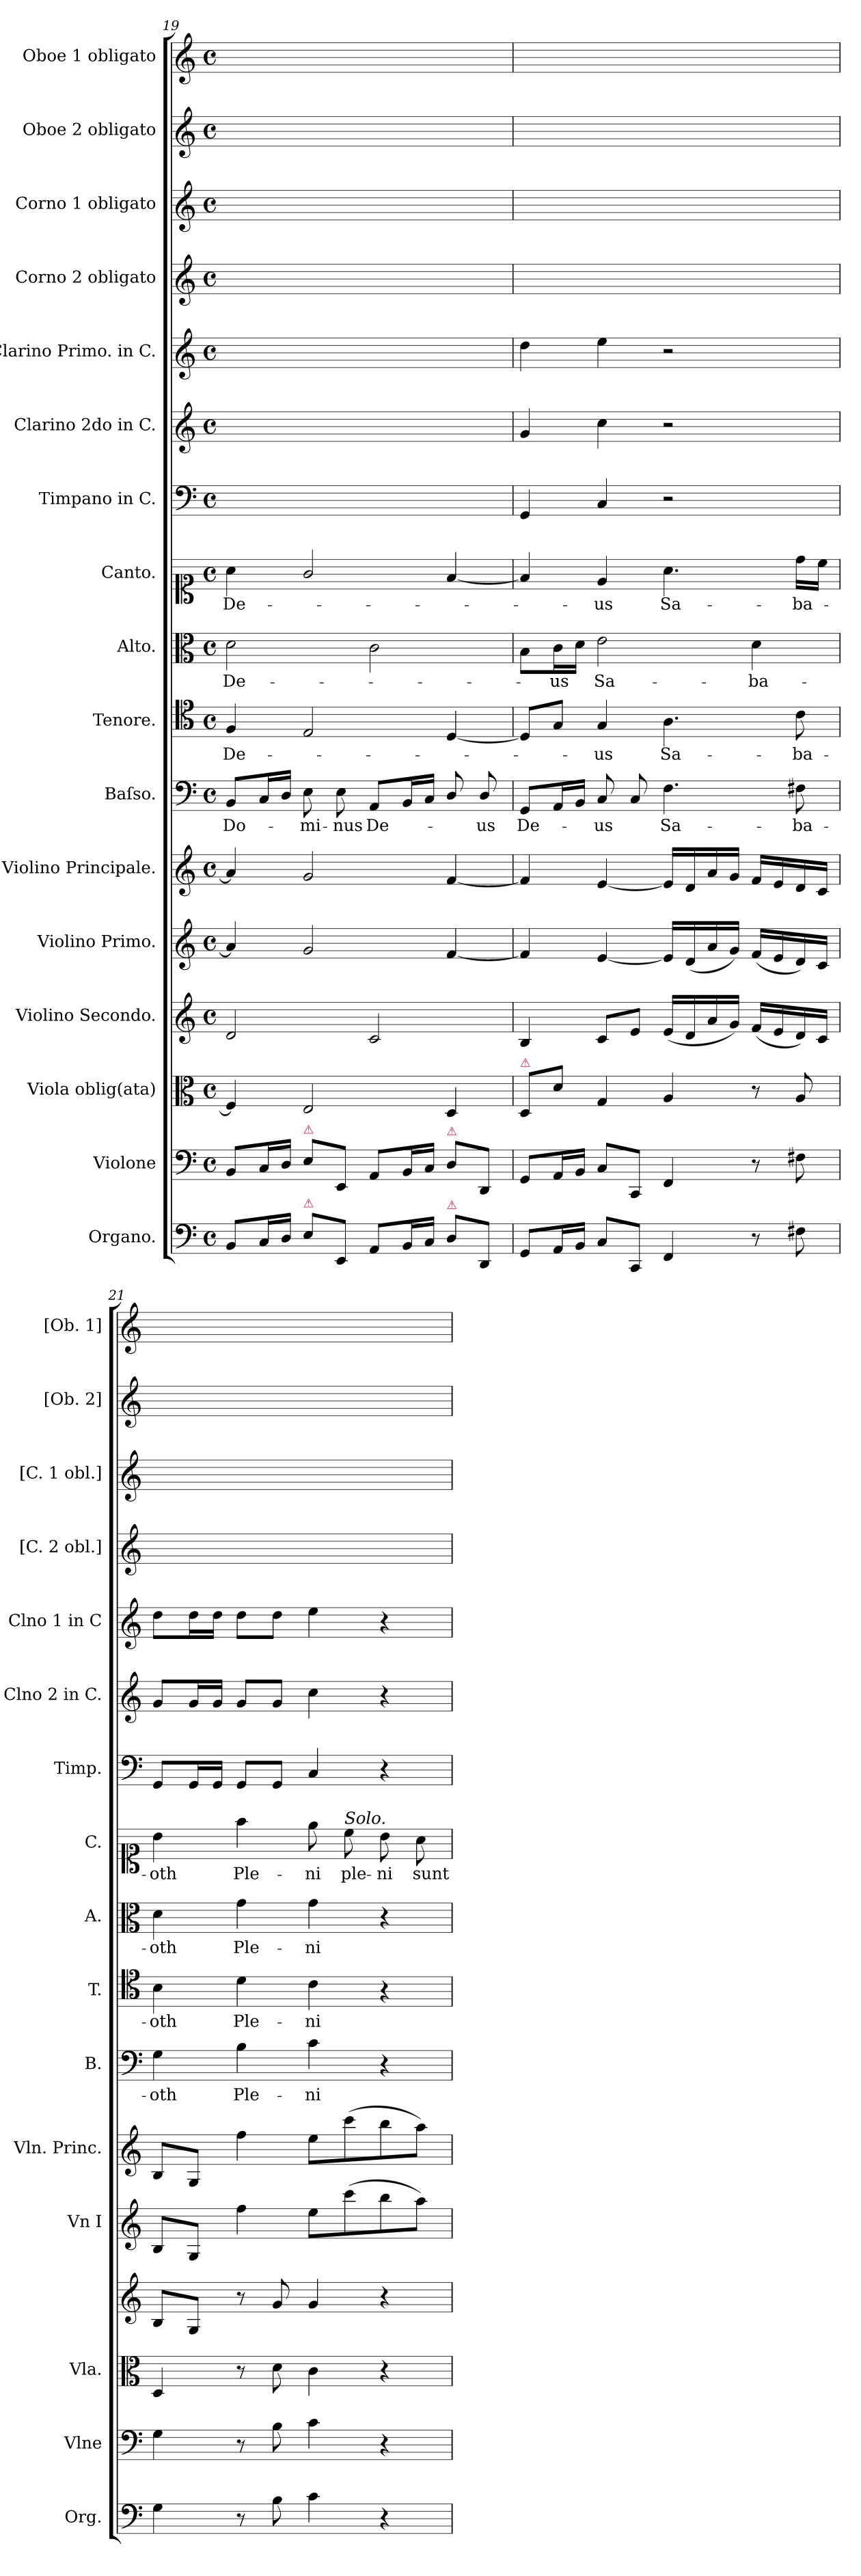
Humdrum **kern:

**kern	**kern	**kern	**kern	**kern	**kern	**kern	**text	**kern	**text	**kern	**text	**kern	**text	**kern	**kern	**kern	**kern	**kern	**kern	**kern
*part17	*part16	*part15	*part14	*part13	*part12	*part11	*part11	*part10	*part10	*part9	*part9	*part8	*part8	*part7	*part6	*part5	*part4	*part3	*part2	*part1
*staff17	*staff16	*staff15	*staff14	*staff13	*staff12	*staff11	*staff11	*staff10	*staff10	*staff9	*staff9	*staff8	*staff8	*staff7	*staff6	*staff5	*staff4	*staff3	*staff2	*staff1
*I"Organo.	*I"Violone	*I"Viola oblig(ata)	*I"Violino Secondo.	*I"Violino Primo.	*I"Violino Principale.	*I"Baſso.	*	*I"Tenore.	*	*I"Alto.	*	*I"Canto.	*	*I"Timpano in C.	*I"Clarino 2do in C.	*I"Clarino Primo. in C.	*I"Corno 2 obligato	*I"Corno 1 obligato	*I"Oboe 2 obligato	*I"Oboe 1 obligato
*I'Org.	*I'Vlne	*I'Vla.	*	*I'Vn I	*I'Vln. Princ.	*I'B.	*	*I'T.	*	*I'A.	*	*I'C.	*	*I'Timp.	*I'Clno 2 in C.	*I'Clno 1 in C	*I'[C. 2 obl.]	*I'[C. 1 obl.]	*I'[Ob. 2]	*I'[Ob. 1]
*clefF4	*clefF4	*clefC3	*clefG2	*clefG2	*clefG2	*clefF4	*	*clefC4	*	*clefC3	*	*clefC1	*	*clefF4	*clefG2	*clefG2	*clefG2	*clefG2	*clefG2	*clefG2
*k[]	*k[]	*k[]	*k[]	*k[]	*k[]	*k[]	*	*k[]	*	*k[]	*	*k[]	*	*k[]	*k[]	*k[]	*k[]	*k[]	*k[]	*k[]
*M4/4	*M4/4	*M4/4	*M4/4	*M4/4	*M4/4	*M4/4	*	*M4/4	*	*M4/4	*	*M4/4	*	*M4/4	*M4/4	*M4/4	*M4/4	*M4/4	*M4/4	*M4/4
*met(c)	*met(c)	*met(c)	*met(c)	*met(c)	*met(c)	*met(c)	*	*met(c)	*	*met(c)	*	*met(c)	*	*met(c)	*met(c)	*met(c)	*met(c)	*met(c)	*met(c)	*met(c)
=19	=19	=19	=19	=19	=19	=19	=19	=19	=19	=19	=19	=19	=19	=19	=19	=19	=19	=19	=19	=19
8BB/L	8BB/L	4F/]	2d/	4a/]	4a/]	8BB/L	Do-	4F/	De-	2d\	De-	4a\	De-	1ryy	1ryy	1ryy	1ryy	1ryy	1ryy	1ryy
16C/L	16C/L	.	.	.	.	16C/L	.	.	.	.	.	.	.	.	.	.	.	.	.	.
16D/JJ	16D/JJ	.	.	.	.	16D/JJ	.	.	.	.	.	.	.	.	.	.	.	.	.	.
!	!LO:TX:a:color=crimson:t=⚠	!	!	!	!	!	!	!	!	!	!	!	!	!	!	!	!	!	!	!
!LO:TX:a:color=crimson:t=⚠	!	!	!	!	!	!	!	!	!	!	!	!	!	!	!	!	!	!	!	!
8E\L	8E\L	2E/	.	2g/	2g/	8E\	-mi-	2E/	.	.	.	2g/	.	.	.	.	.	.	.	.
8EE/J	8EE/J	.	.	.	.	8E\	-nus	.	.	.	.	.	.	.	.	.	.	.	.	.
8AA/L	8AA/L	.	2c/	.	.	8AA/L	De-	.	.	2c\	.	.	.	.	.	.	.	.	.	.
16BB/L	16BB/L	.	.	.	.	16BB/L	.	.	.	.	.	.	.	.	.	.	.	.	.	.
16C/JJ	16C/JJ	.	.	.	.	16C/JJ	.	.	.	.	.	.	.	.	.	.	.	.	.	.
!	!LO:TX:a:color=crimson:t=⚠	!	!	!	!	!	!	!	!	!	!	!	!	!	!	!	!	!	!	!
!LO:TX:a:color=crimson:t=⚠	!	!	!	!	!	!	!	!	!	!	!	!	!	!	!	!	!	!	!	!
8D\L	8D\L	4D/	.	[4f/	[4f/	8D/	.	[4D/	.	.	.	[4f/	.	.	.	.	.	.	.	.
8DD/J	8DD/J	.	.	.	.	8D/	-us	.	.	.	.	.	.	.	.	.	.	.	.	.
=20	=20	=20	=20	=20	=20	=20	=20	=20	=20	=20	=20	=20	=20	=20	=20	=20	=20	=20	=20	=20
!	!	!LO:TX:a:color=crimson:t=⚠	!	!	!	!	!	!	!	!	!	!	!	!	!	!	!	!	!	!
8GG/L	8GG/L	8D/L	4B/	4f/]	4f/]	8GG/L	De-	8D/L]	.	8B\L	.	4f/]	.	4GG/	4g/	4dd\	1ryy	1ryy	1ryy	1ryy
16AA/L	16AA/L	8d\J	.	.	.	16AA/L	.	8G/J	.	16c\L	-us	.	.	.	.	.	.	.	.	.
16BB/JJ	16BB/JJ	.	.	.	.	16BB/JJ	.	.	.	16d\JJ	.	.	.	.	.	.	.	.	.	.
8C/L	8C/L	4G/	8c/L	[4e/	[4e/	8C/	-us	4G/	-us	2e\	Sa-	4e/	-us	4C/	4cc\	4ee\	.	.	.	.
8CC/J	8CC/J	.	8e/J	.	.	8C/	.	.	.	.	.	.	.	.	.	.	.	.	.	.
4FF/	4FF/	4A/	(16e/LL	16e/LL]	16e/LL]	4.F\	Sa-	4.A\	Sa-	.	.	4.a\	Sa-	2r	2r	2r	.	.	.	.
.	.	.	16d/	(16d/	16d/	.	.	.	.	.	.	.	.	.	.	.	.	.	.	.
.	.	.	16a/	16a/	16a/	.	.	.	.	.	.	.	.	.	.	.	.	.	.	.
.	.	.	16g/JJ)	16g/JJ)	16g/JJ	.	.	.	.	.	.	.	.	.	.	.	.	.	.	.
8r	8r	8r	(16f/LL	(16f/LL	16f/LL	.	.	.	.	4d\	-ba-	.	.	.	.	.	.	.	.	.
.	.	.	16e/	16e/	16e/	.	.	.	.	.	.	.	.	.	.	.	.	.	.	.
8F#X\	8F#X\	8A/	16d/)	16d/)	16d/	8F#X\	-ba-	8c\	-ba-	.	.	16dd\LL	-ba-	.	.	.	.	.	.	.
.	.	.	16c/JJ	16c/JJ	16c/JJ	.	.	.	.	.	.	16cc\JJ	.	.	.	.	.	.	.	.
=21	=21	=21	=21	=21	=21	=21	=21	=21	=21	=21	=21	=21	=21	=21	=21	=21	=21	=21	=21	=21
4G\	4G\	4D/	8B/L	8B/L	8B/L	4G\	-oth	4B\	-oth	4d\	-oth	4b\	-oth	8GG/L	8g/L	8dd\L	1ryy	1ryy	1ryy	1ryy
.	.	.	8G/J	8G/J	8G/J	.	.	.	.	.	.	.	.	16GG/L	16g/L	16dd\L	.	.	.	.
.	.	.	.	.	.	.	.	.	.	.	.	.	.	16GG/JJ	16g/JJ	16dd\JJ	.	.	.	.
8r	8r	8r	8r	4ff\	4ff\	4B\	Ple-	4d\	Ple-	4g\	Ple-	4ff\	Ple-	8GG/L	8g/L	8dd\L	.	.	.	.
8B\	8B\	8d\	8g/	.	.	.	.	.	.	.	.	.	.	8GG/J	8g/J	8dd\J	.	.	.	.
4c\	4c\	4c\	4g/	8ee\L	8ee\L	4c\	-ni	4c\	-ni	4g\	-ni	8ee\	-ni	4C/	4cc\	4ee\	.	.	.	.
!	!	!	!	!	!	!	!	!	!	!	!	!LO:TX:a:i:t=Solo.	!	!	!	!	!	!	!	!
.	.	.	.	(8ccc\	(8ccc\	.	.	.	.	.	.	8cc\	ple-	.	.	.	.	.	.	.
4r	4r	4r	4r	8bb\	8bb\	4r	.	4r	.	4r	.	8b\	-ni	4r	4r	4r	.	.	.	.
.	.	.	.	8aa\J)	8aa\J)	.	.	.	.	.	.	8a\	sunt	.	.	.	.	.	.	.
=	=	=	=	=	=	=	=	=	=	=	=	=	=	=	=	=	=	=	=	=
*-	*-	*-	*-	*-	*-	*-	*-	*-	*-	*-	*-	*-	*-	*-	*-	*-	*-	*-	*-	*-
